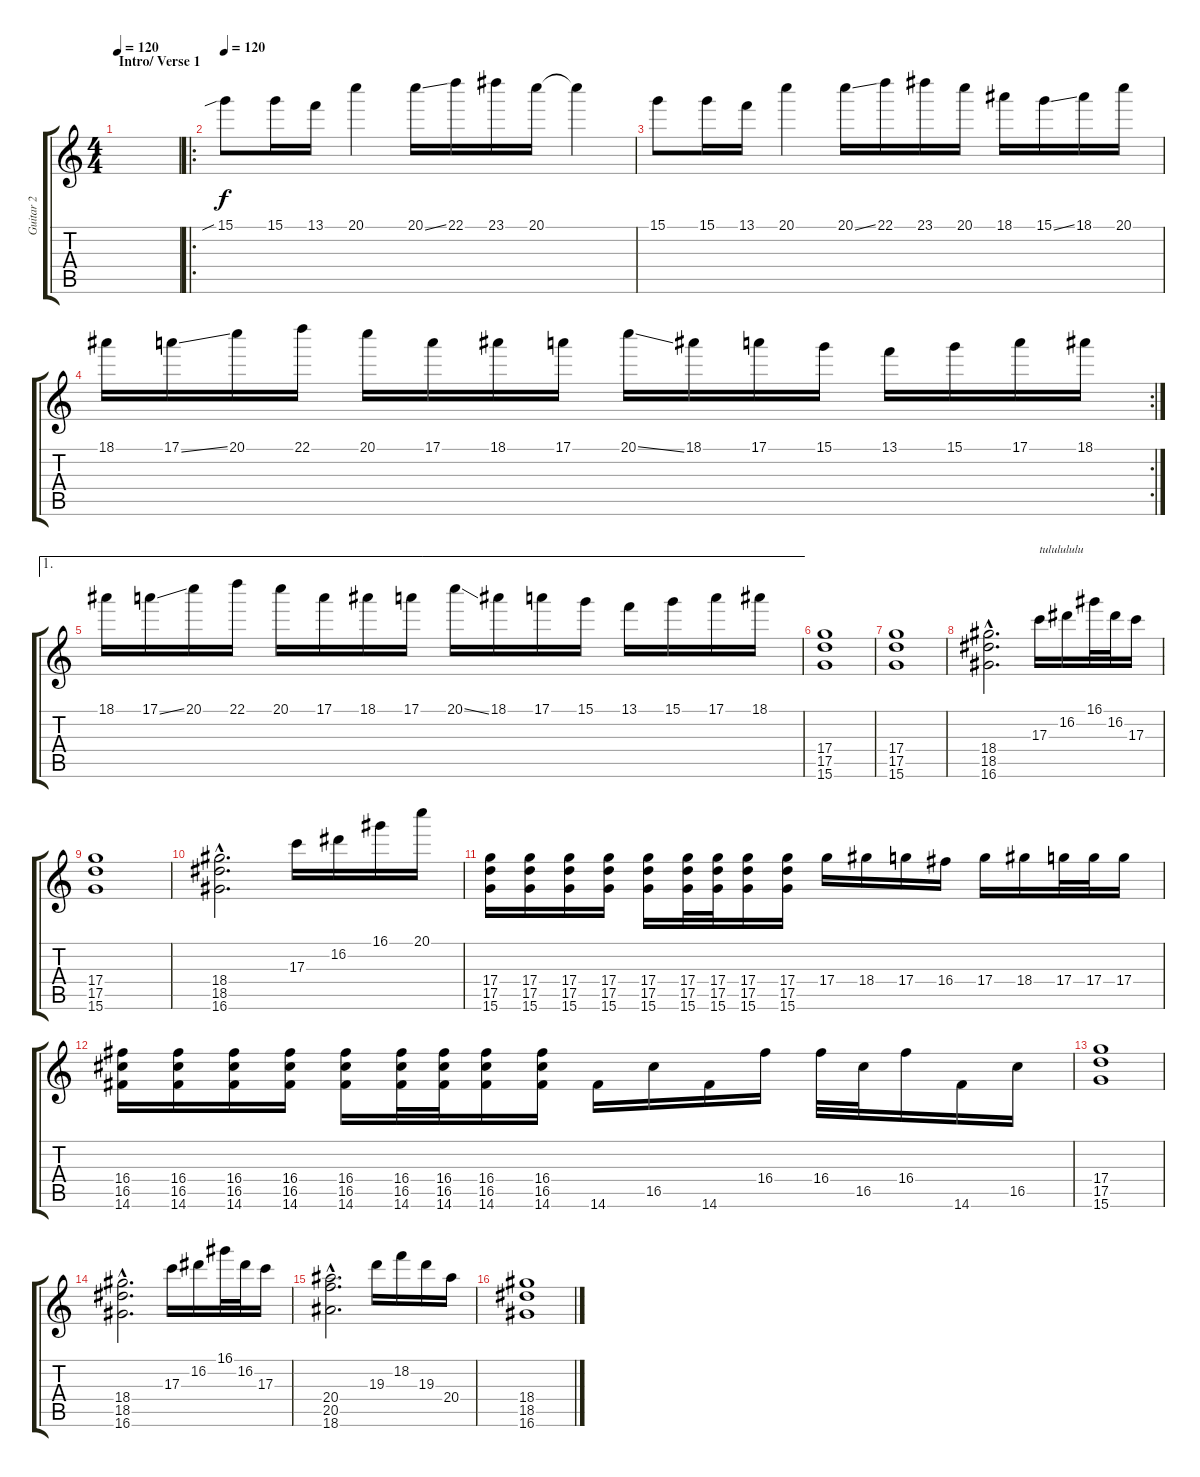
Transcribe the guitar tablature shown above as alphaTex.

\track ("Guitar 2" "Guitar 2") {instrument distortionguitar}
\staff {score tabs}
\tuning (E4 B3 G3 D3 A2 E2) {hide}
\ts (4 4)
\section ("" "Intro/ Verse 1")
\tempo 120
\tempo 140
\tempo 120
\clef g2
\ks c
|
\ro
\tempo 120
15.1{sib}.8 15.1.16 13.1.16 20.1.4 20.1{ss}.16 22.1.16 23.1.16 20.1.16 20.1{t}.4 |
15.1.8 15.1.16 13.1.16 20.1.4 20.1{ss}.16 22.1.16 23.1.16 20.1.16 18.1.16 15.1{ss}.16 18.1.16 20.1.16 |
\rc 2
18.1.16 17.1{ss}.16 20.1.16 22.1.16 20.1.16 17.1.16 18.1.16 17.1.16 20.1{ss}.16 18.1.16 17.1.16 15.1.16 13.1.16 15.1.16 17.1.16 18.1.16 |
\ae 1
18.1.16 17.1{ss}.16 20.1.16 22.1.16 20.1.16 17.1.16 18.1.16 17.1.16 20.1{ss}.16 18.1.16 17.1.16 15.1.16 13.1.16 15.1.16 17.1.16 18.1.16 |
(17.4 17.5 15.6).1 |
(17.4 17.5 15.6).1 |
(18.4{hac} 18.5{hac} 16.6{hac}).2{d} 17.3.16{txt "tululululu"} 16.2.16 16.1.32 16.2.32 17.3.16 |
(17.4 17.5 15.6).1 |
(18.4{hac} 18.5{hac} 16.6{hac}).2{d} 17.3.16 16.2.16 16.1.16 20.1.16 |
(17.4 17.5 15.6).16 (17.4 17.5 15.6).16 (17.4 17.5 15.6).16 (17.4 17.5 15.6).16 (17.4 17.5 15.6).16 (17.4 17.5 15.6).32 (17.4 17.5 15.6).32 (17.4 17.5 15.6).16 (17.4 17.5 15.6).16 17.4.16 18.4.16 17.4.16 16.4.16 17.4.16 18.4.16 17.4.32 17.4.32 17.4.16 |
(16.4 16.5 14.6).16 (16.4 16.5 14.6).16 (16.4 16.5 14.6).16 (16.4 16.5 14.6).16 (16.4 16.5 14.6).16 (16.4 16.5 14.6).32 (16.4 16.5 14.6).32 (16.4 16.5 14.6).16 (16.4 16.5 14.6).16 14.6.16 16.5.16 14.6.16 16.4.16 16.4.32 16.5.32 16.4.16 14.6.16 16.5.16 |
(17.4 17.5 15.6).1 |
(18.4{hac} 18.5{hac} 16.6{hac}).2{d} 17.3.16 16.2.16 16.1.32 16.2.32 17.3.16 |
(20.4{hac} 20.5{hac} 18.6{hac}).2{d} 19.3.16 18.2.16 19.3.16 20.4.16 |
(18.4 18.5 16.6).1
